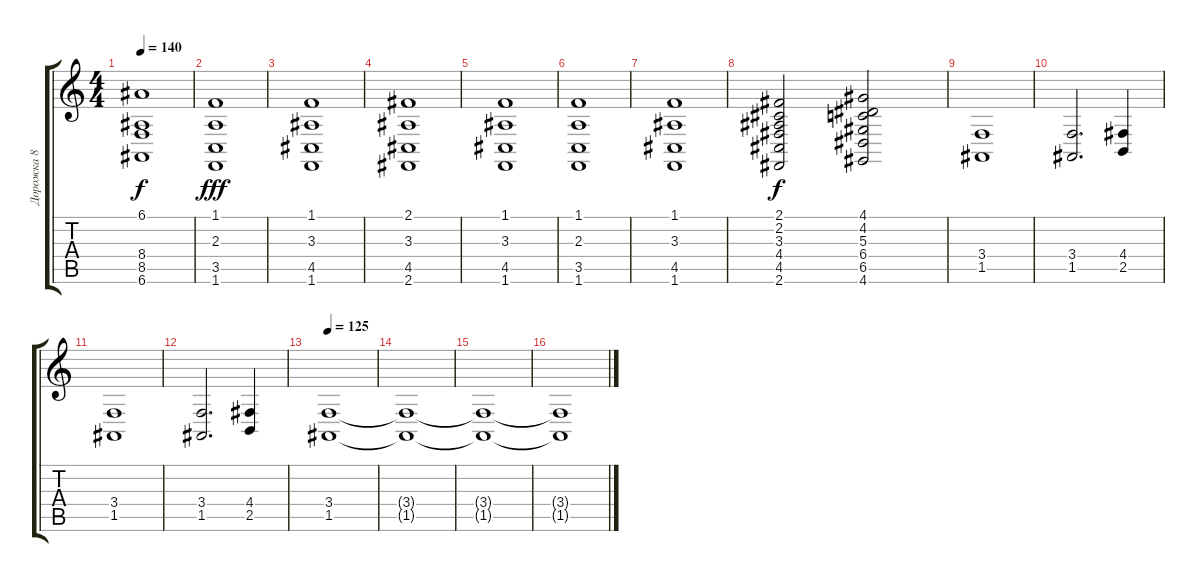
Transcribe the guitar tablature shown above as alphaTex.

\track ("Дорожка 8" "Дорожка 8") {instrument pad2warm}
\staff {score tabs}
\tuning (E4 B3 G3 D3 A2 E2) {hide}
\ts (4 4)
\tempo 140
\clef g2
\ks c
(6.1 8.4 8.5 6.6).1{dy f} |
(1.1 2.3 3.5 1.6).1{dy fff} |
(1.1 3.3 4.5 1.6).1 |
(2.1 3.3 4.5 2.6).1 |
(1.1 3.3 4.5 1.6).1 |
(1.1 2.3 3.5 1.6).1 |
(1.1 3.3 4.5 1.6).1 |
(2.1 2.2 3.3 4.4 4.5 2.6).2{dy f} (4.1 4.2 5.3 6.4 6.5 4.6).2 |
(3.4 1.5).1 |
(3.4 1.5).2{d} (4.4 2.5).4 |
(3.4 1.5).1 |
(3.4 1.5).2{d} (4.4 2.5).4 |
\tempo 125
(3.4 1.5).1 |
(3.4{t} 1.5{t}).1 |
(3.4{t} 1.5{t}).1 |
(3.4{t} 1.5{t}).1
